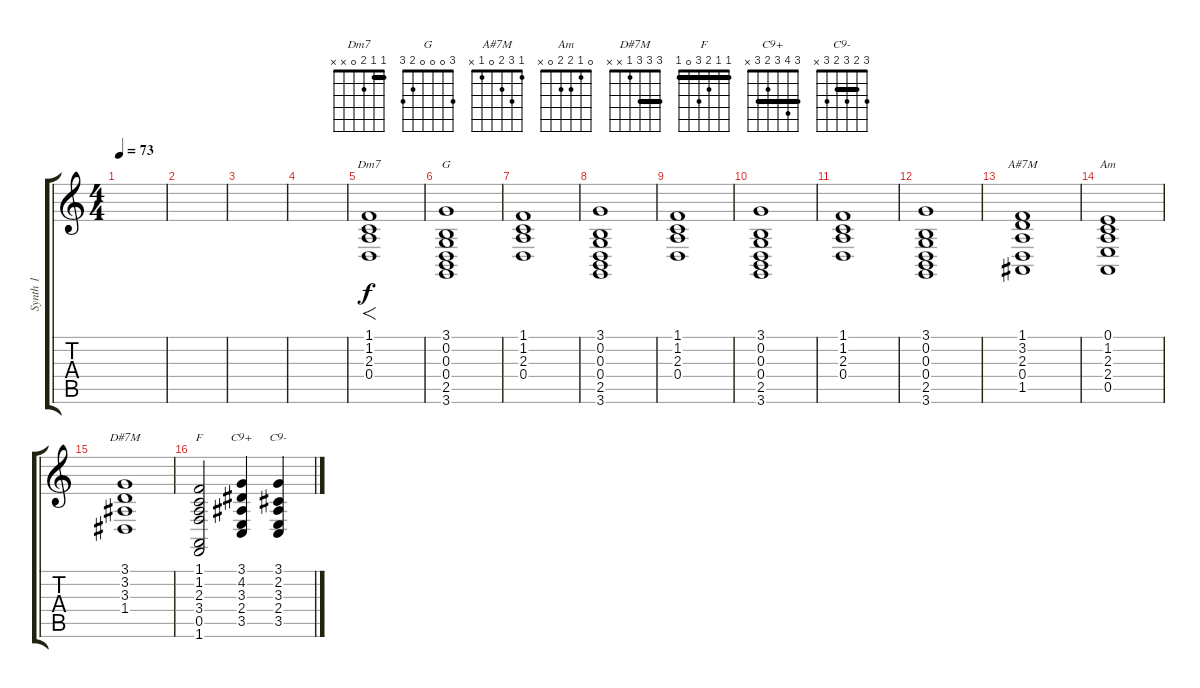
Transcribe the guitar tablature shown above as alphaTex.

\track ("Synth 1" "Synth 1") {instrument stringensemble1}
\staff {score tabs}
\tuning (E4 B3 G3 D3 A2 E2) {hide}
\chord ("Dm7" 1 1 2 0 x x) {barre 1}
\chord ("G" 3 0 0 0 2 3)
\chord ("A#7M" 1 3 2 0 1 x)
\chord ("Am" 0 1 2 2 0 x)
\chord ("D#7M" 3 3 3 1 x x) {barre 3}
\chord ("F" 1 1 2 3 0 1) {barre 1}
\chord ("C9+" 3 4 3 2 3 x) {barre 3}
\chord ("C9-" 3 2 3 2 3 x) {barre 2}
\ts (4 4)
\tempo 73
\clef g2
\ks c
|
|
|
|
(1.1 1.2 2.3 0.4).1{f ch "Dm7"} |
(3.1 0.2 0.3 0.4 2.5 3.6).1{ch "G"} |
(1.1 1.2 2.3 0.4).1 |
(3.1 0.2 0.3 0.4 2.5 3.6).1 |
(1.1 1.2 2.3 0.4).1 |
(3.1 0.2 0.3 0.4 2.5 3.6).1 |
(1.1 1.2 2.3 0.4).1 |
(3.1 0.2 0.3 0.4 2.5 3.6).1 |
(1.1 3.2 2.3 0.4 1.5).1{ch "A#7M"} |
(0.1 1.2 2.3 2.4 0.5).1{ch "Am"} |
(3.1 3.2 3.3 1.4).1{ch "D#7M"} |
(1.1 1.2 2.3 3.4 0.5 1.6).2{ch "F"} (3.1 4.2 3.3 2.4 3.5).4{ch "C9+"} (3.1 2.2 3.3 2.4 3.5).4{ch "C9-"}
